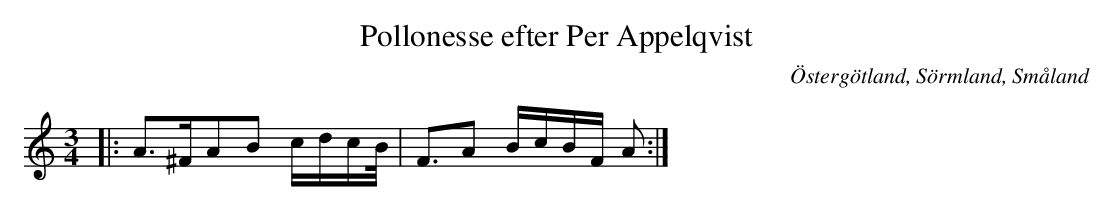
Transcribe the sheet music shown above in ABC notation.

X:1
T:Pollonesse efter Per Appelqvist
O:Östergötland, Sörmland, Småland
M:3/4
L:1/8
K:Notboken finns hos Södermanlands Spelmansförbund och är digitalt publicerad. Den har försetts med nummer 12.
|: A>^FAB c/2d/2c/2B/2 < | FA B/2c/2B/2F/2 A :|
